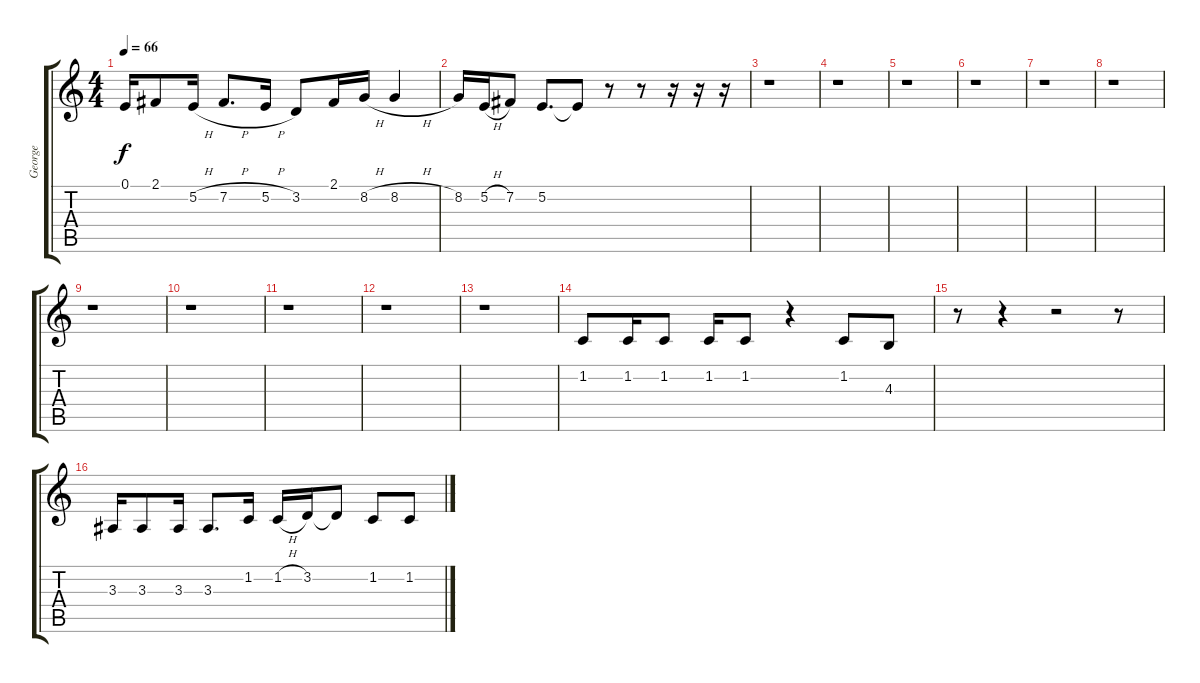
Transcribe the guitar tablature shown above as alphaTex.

\track ("George" "George") {instrument clarinet}
\staff {score tabs}
\tuning (E4 B3 G3 D3 A2 E2) {hide}
\ts (4 4)
\tempo 66
\clef g2
\ks c
0.1.16{dy f} 2.1.8 5.2{h}.16 7.2{h}.8{d} 5.2{h}.16 3.2.8 2.1.16 8.2{h}.16 8.2{h}.4 |
8.2.16 5.2{h}.16 7.2.8 5.2.8{d} 5.2{t}.8 r.8 r.8 r.16 r.16 r.16 |
r.1 |
r.1 |
r.1 |
r.1 |
r.1 |
r.1 |
r.1 |
r.1 |
r.1 |
r.1 |
r.1 |
1.2.8 1.2.16 1.2.8 1.2.16 1.2.8 r.4 1.2.8 4.3.8 |
r.8 r.4 r.2 r.8 |
3.3.16 3.3.8 3.3.16 3.3.8{d} 1.2.16 1.2{h}.16 3.2.16 3.2{t}.8 1.2.8 1.2.8
